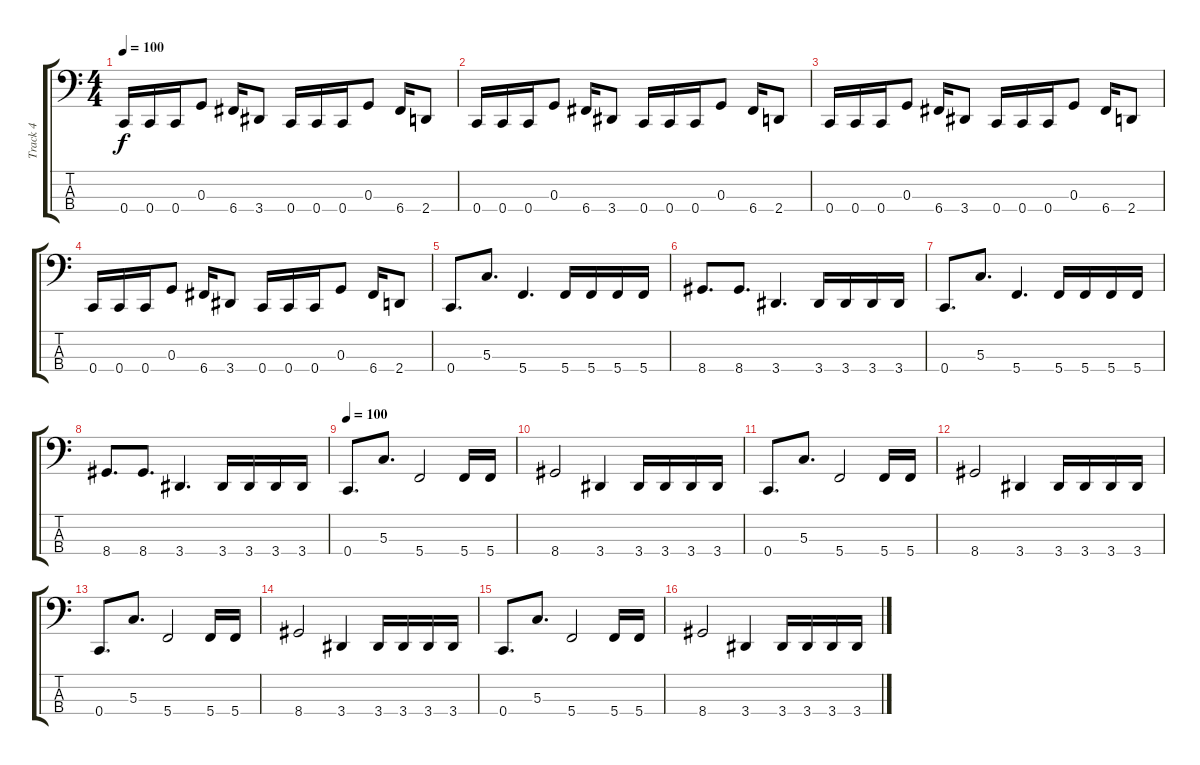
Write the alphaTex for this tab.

\track ("Track 4" "Track 4") {instrument electricbasspick}
\staff {score tabs}
\tuning (F2 C2 G1 C1) {hide}
\ts (4 4)
\tempo 100
\clef f4
\ks c
0.4.16{dy f} 0.4.16 0.4.16 0.3.8 6.4.16 3.4.8 0.4.16 0.4.16 0.4.16 0.3.8 6.4.16 2.4.8 |
0.4.16 0.4.16 0.4.16 0.3.8 6.4.16 3.4.8 0.4.16 0.4.16 0.4.16 0.3.8 6.4.16 2.4.8 |
0.4.16 0.4.16 0.4.16 0.3.8 6.4.16 3.4.8 0.4.16 0.4.16 0.4.16 0.3.8 6.4.16 2.4.8 |
0.4.16 0.4.16 0.4.16 0.3.8 6.4.16 3.4.8 0.4.16 0.4.16 0.4.16 0.3.8 6.4.16 2.4.8 |
0.4.8{d} 5.3.8{d} 5.4.4{d} 5.4.16 5.4.16 5.4.16 5.4.16 |
8.4.8{d} 8.4.8{d} 3.4.4{d} 3.4.16 3.4.16 3.4.16 3.4.16 |
0.4.8{d} 5.3.8{d} 5.4.4{d} 5.4.16 5.4.16 5.4.16 5.4.16 |
8.4.8{d} 8.4.8{d} 3.4.4{d} 3.4.16 3.4.16 3.4.16 3.4.16 |
\tempo 100
0.4.8{d} 5.3.8{d} 5.4.2 5.4.16 5.4.16 |
8.4.2 3.4.4 3.4.16 3.4.16 3.4.16 3.4.16 |
0.4.8{d} 5.3.8{d} 5.4.2 5.4.16 5.4.16 |
8.4.2 3.4.4 3.4.16 3.4.16 3.4.16 3.4.16 |
0.4.8{d} 5.3.8{d} 5.4.2 5.4.16 5.4.16 |
8.4.2 3.4.4 3.4.16 3.4.16 3.4.16 3.4.16 |
0.4.8{d} 5.3.8{d} 5.4.2 5.4.16 5.4.16 |
8.4.2 3.4.4 3.4.16 3.4.16 3.4.16 3.4.16
